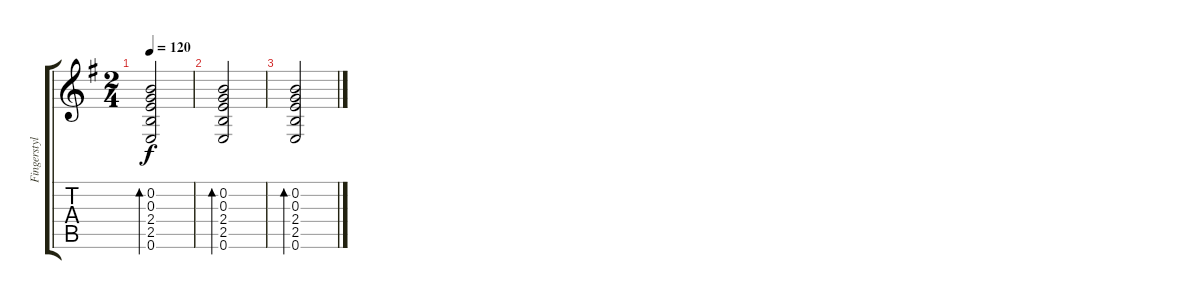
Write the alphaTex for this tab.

\track ("Fingerstyle Guitar" "Fingerstyl") {instrument acousticguitarsteel}
\staff {score tabs}
\tuning (E4 B3 G3 D3 A2 E2) {hide}
\ts (2 4)
\tempo 120
\clef g2
\ks eminor
(0.2 0.3 2.4 2.5 0.6).2{bd 480 dy f} |
(0.2 0.3 2.4 2.5 0.6).2{bd 480} |
(0.2 0.3 2.4 2.5 0.6).2{bd 480}
